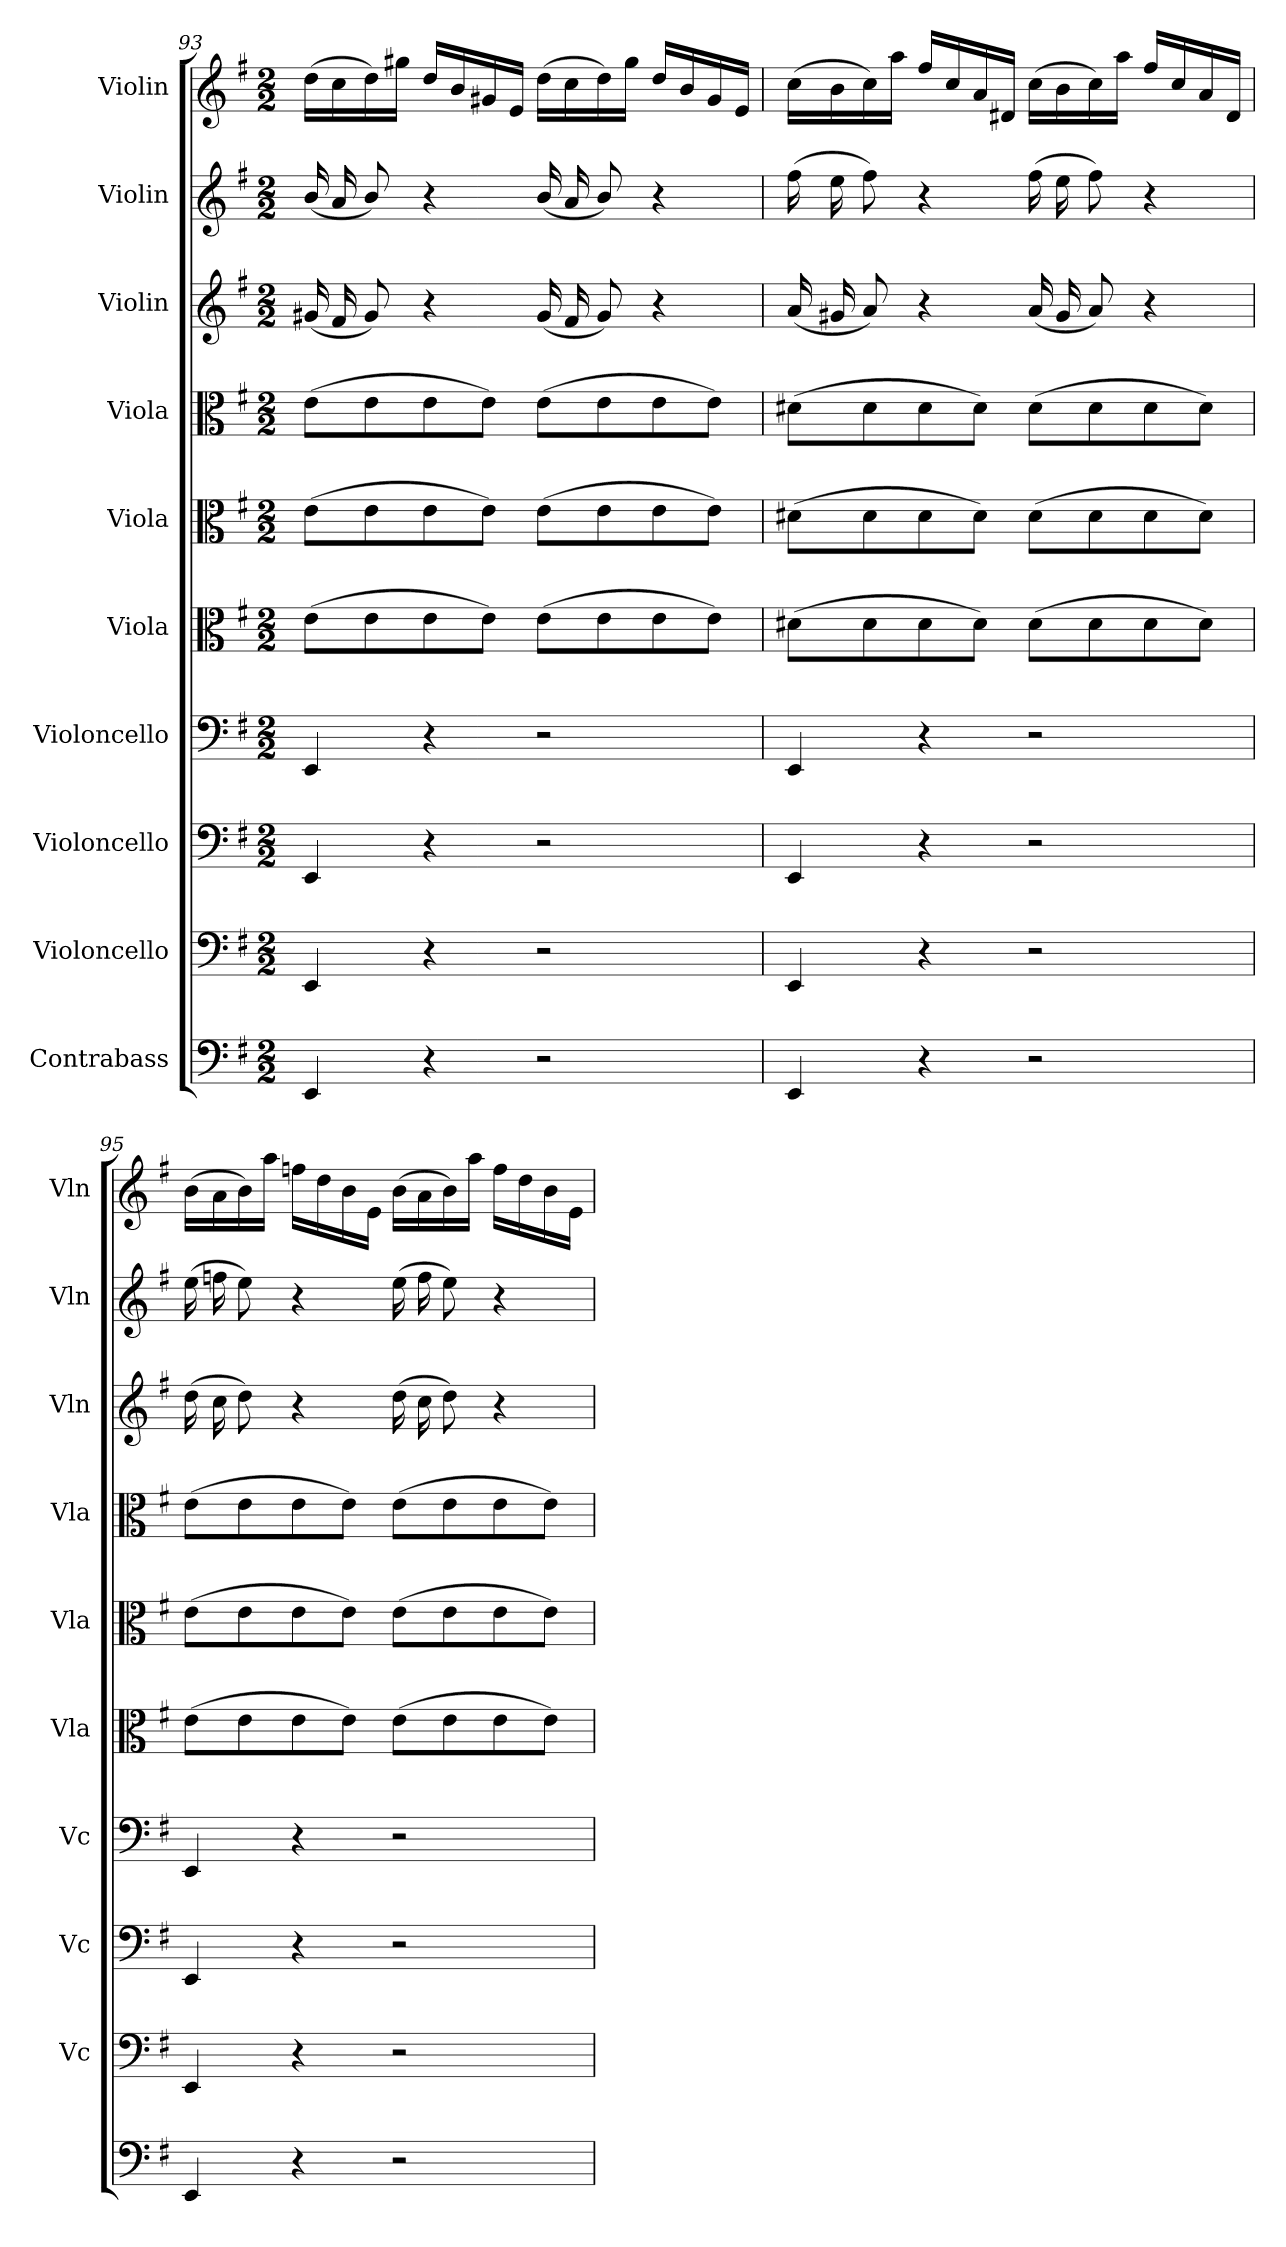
**kern	**kern	**kern	**kern	**kern	**kern	**kern	**kern	**kern	**kern
*part10	*part9	*part8	*part7	*part6	*part5	*part4	*part3	*part2	*part1
*staff10	*staff9	*staff8	*staff7	*staff6	*staff5	*staff4	*staff3	*staff2	*staff1
*I"Contrabass	*I"Violoncello	*I"Violoncello	*I"Violoncello	*I"Viola	*I"Viola	*I"Viola	*I"Violin	*I"Violin	*I"Violin
*	*I'Vc	*I'Vc	*I'Vc	*I'Vla	*I'Vla	*I'Vla	*I'Vln	*I'Vln	*I'Vln
*clefF4	*clefF4	*clefF4	*clefF4	*clefC3	*clefC3	*clefC3	*clefG2	*clefG2	*clefG2
*k[f#]	*k[f#]	*k[f#]	*k[f#]	*k[f#]	*k[f#]	*k[f#]	*k[f#]	*k[f#]	*k[f#]
*G:	*G:	*G:	*G:	*G:	*G:	*G:	*G:	*G:	*G:
*M2/2	*M2/2	*M2/2	*M2/2	*M2/2	*M2/2	*M2/2	*M2/2	*M2/2	*M2/2
=93	=93	=93	=93	=93	=93	=93	=93	=93	=93
4EE/	4EE/	4EE/	4EE/	(8e\L	(8e\L	(8e\L	(16g#X/	(16b/	(16dd\LL
.	.	.	.	.	.	.	16f#/	16a/	16cc\
.	.	.	.	8e\	8e\	8e\	8g#/)	8b/)	16dd\)
.	.	.	.	.	.	.	.	.	16gg#X\JJ
4r	4r	4r	4r	8e\	8e\	8e\	4r	4r	16dd/LL
.	.	.	.	.	.	.	.	.	16b/
.	.	.	.	8e\J)	8e\J)	8e\J)	.	.	16g#X/
.	.	.	.	.	.	.	.	.	16e/JJ
2r	2r	2r	2r	(8e\L	(8e\L	(8e\L	(16g#/	(16b/	(16dd\LL
.	.	.	.	.	.	.	16f#/	16a/	16cc\
.	.	.	.	8e\	8e\	8e\	8g#/)	8b/)	16dd\)
.	.	.	.	.	.	.	.	.	16gg#\JJ
.	.	.	.	8e\	8e\	8e\	4r	4r	16dd/LL
.	.	.	.	.	.	.	.	.	16b/
.	.	.	.	8e\J)	8e\J)	8e\J)	.	.	16g#/
.	.	.	.	.	.	.	.	.	16e/JJ
=94	=94	=94	=94	=94	=94	=94	=94	=94	=94
4EE/	4EE/	4EE/	4EE/	(8d#X\L	(8d#X\L	(8d#X\L	(16a/	(16ff#\	(16cc\LL
.	.	.	.	.	.	.	16g#X/	16ee\	16b\
.	.	.	.	8d#\	8d#\	8d#\	8a/)	8ff#\)	16cc\)
.	.	.	.	.	.	.	.	.	16aa\JJ
4r	4r	4r	4r	8d#\	8d#\	8d#\	4r	4r	16ff#/LL
.	.	.	.	.	.	.	.	.	16cc/
.	.	.	.	8d#\J)	8d#\J)	8d#\J)	.	.	16a/
.	.	.	.	.	.	.	.	.	16d#X/JJ
2r	2r	2r	2r	(8d#\L	(8d#\L	(8d#\L	(16a/	(16ff#\	(16cc\LL
.	.	.	.	.	.	.	16g#/	16ee\	16b\
.	.	.	.	8d#\	8d#\	8d#\	8a/)	8ff#\)	16cc\)
.	.	.	.	.	.	.	.	.	16aa\JJ
.	.	.	.	8d#\	8d#\	8d#\	4r	4r	16ff#/LL
.	.	.	.	.	.	.	.	.	16cc/
.	.	.	.	8d#\J)	8d#\J)	8d#\J)	.	.	16a/
.	.	.	.	.	.	.	.	.	16d#/JJ
=95	=95	=95	=95	=95	=95	=95	=95	=95	=95
4EE/	4EE/	4EE/	4EE/	(8e\L	(8e\L	(8e\L	(16dd\	(16ee\	(16b\LL
.	.	.	.	.	.	.	16cc\	16ffn\	16a\
.	.	.	.	8e\	8e\	8e\	8dd\)	8ee\)	16b\)
.	.	.	.	.	.	.	.	.	16aa\JJ
4r	4r	4r	4r	8e\	8e\	8e\	4r	4r	16ffn\LL
.	.	.	.	.	.	.	.	.	16dd\
.	.	.	.	8e\J)	8e\J)	8e\J)	.	.	16b\
.	.	.	.	.	.	.	.	.	16e\JJ
2r	2r	2r	2r	(8e\L	(8e\L	(8e\L	(16dd\	(16ee\	(16b\LL
.	.	.	.	.	.	.	16cc\	16ff\	16a\
.	.	.	.	8e\	8e\	8e\	8dd\)	8ee\)	16b\)
.	.	.	.	.	.	.	.	.	16aa\JJ
.	.	.	.	8e\	8e\	8e\	4r	4r	16ff\LL
.	.	.	.	.	.	.	.	.	16dd\
.	.	.	.	8e\J)	8e\J)	8e\J)	.	.	16b\
.	.	.	.	.	.	.	.	.	16e\JJ
=	=	=	=	=	=	=	=	=	=
*-	*-	*-	*-	*-	*-	*-	*-	*-	*-
